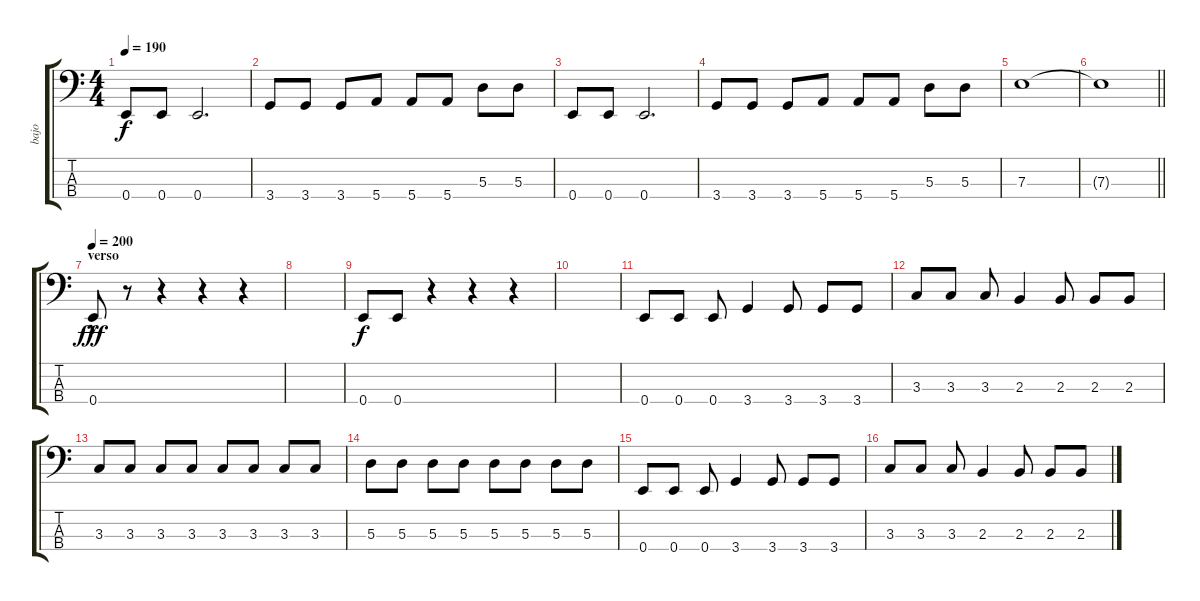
\track ("bajo" "bajo") {instrument electricbasspick}
\staff {score tabs}
\tuning (G2 D2 A1 E1) {hide}
\ts (4 4)
\tempo 190
\clef f4
\ks c
0.4.8{dy f} 0.4.8 0.4.2{d} |
3.4.8 3.4.8 3.4.8 5.4.8 5.4.8 5.4.8 5.3.8 5.3.8 |
0.4.8 0.4.8 0.4.2{d} |
3.4.8 3.4.8 3.4.8 5.4.8 5.4.8 5.4.8 5.3.8 5.3.8 |
7.3.1 |
\barLineRight lightlight
7.3{t}.1 |
\section ("" "verso")
\tempo 200
0.4{hac}.8{dy fff} r.8 r.4 r.4 r.4 |
|
0.4.8{dy f} 0.4.8 r.4 r.4 r.4 |
|
0.4.8 0.4.8 0.4.8 3.4.4 3.4.8 3.4.8 3.4.8 |
3.3.8 3.3.8 3.3.8 2.3.4 2.3.8 2.3.8 2.3.8 |
3.3.8 3.3.8 3.3.8 3.3.8 3.3.8 3.3.8 3.3.8 3.3.8 |
5.3.8 5.3.8 5.3.8 5.3.8 5.3.8 5.3.8 5.3.8 5.3.8 |
0.4.8 0.4.8 0.4.8 3.4.4 3.4.8 3.4.8 3.4.8 |
3.3.8 3.3.8 3.3.8 2.3.4 2.3.8 2.3.8 2.3.8
